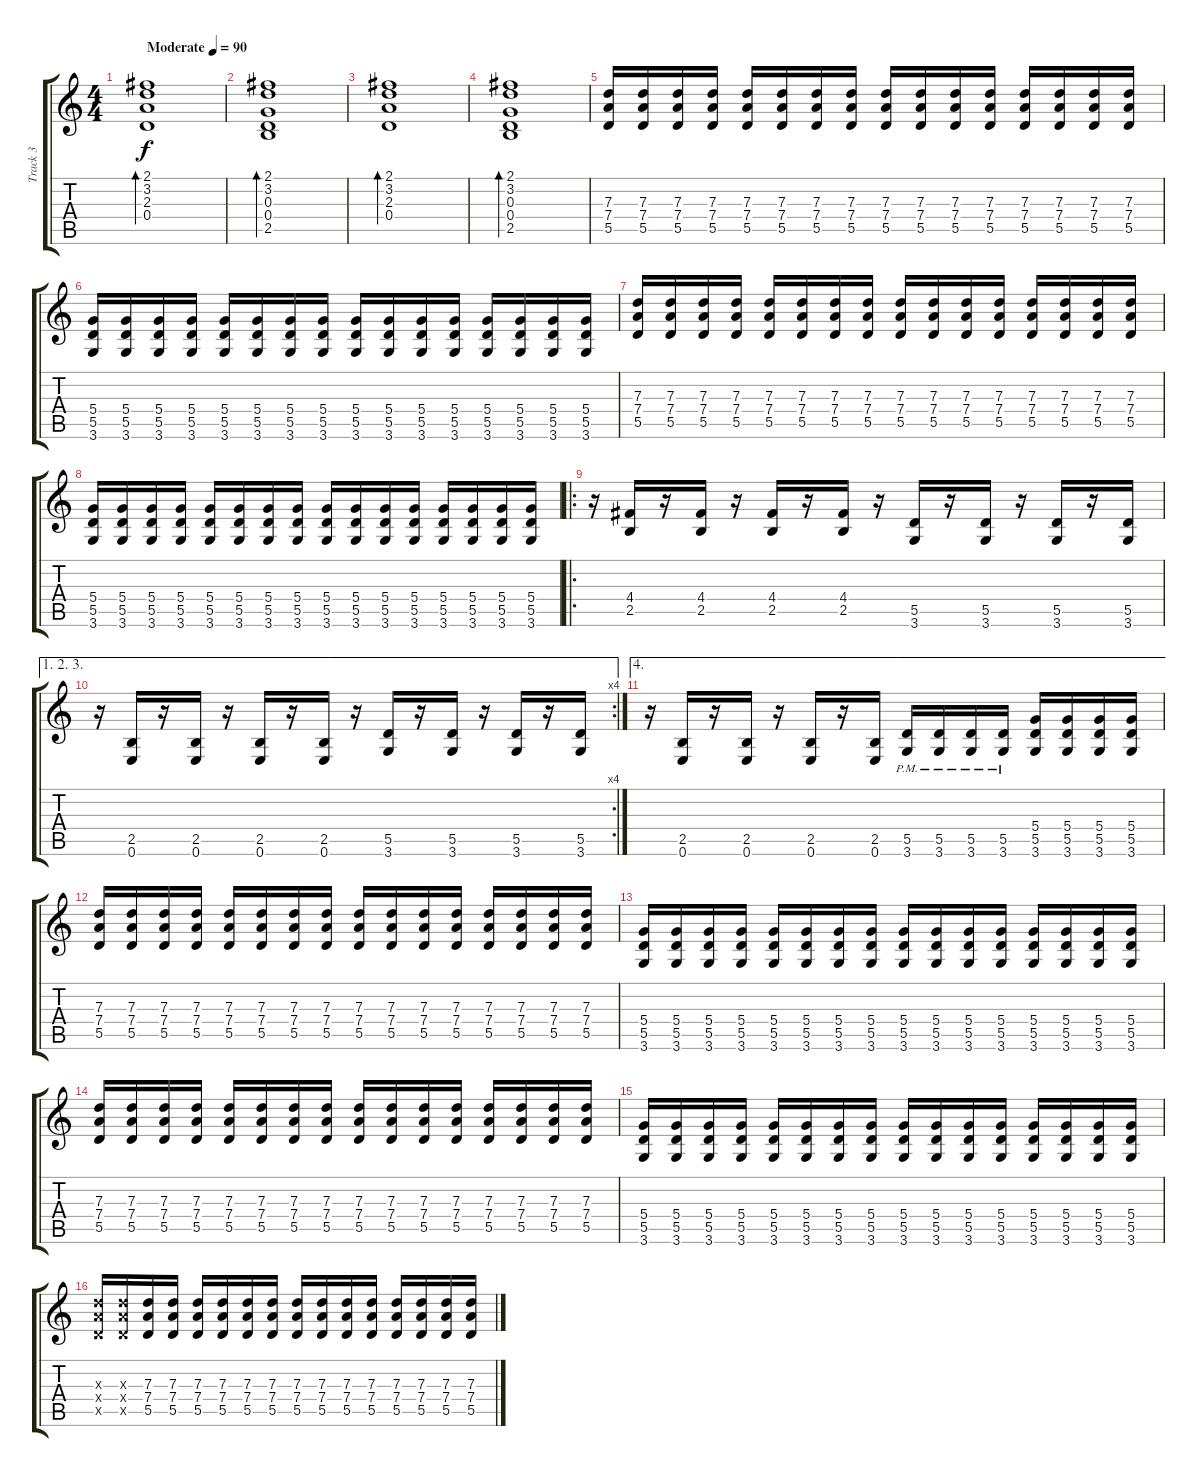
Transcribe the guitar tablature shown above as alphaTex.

\track ("Track 3" "Track 3") {instrument electricguitarclean}
\staff {score tabs}
\tuning (E4 B3 G3 D3 A2 E2) {hide}
\ts (4 4)
\tempo (90 "Moderate")
\clef g2
\ks c
(2.1 3.2 2.3 0.4).1{bd 120 dy f instrument electricguitarclean} |
(2.1 3.2 0.3 0.4 2.5).1{bd 120} |
(2.1 3.2 2.3 0.4).1{bd 120} |
(2.1 3.2 0.3 0.4 2.5).1{bd 120} |
(7.3 7.4 5.5).16{instrument distortionguitar} (7.3 7.4 5.5).16 (7.3 7.4 5.5).16 (7.3 7.4 5.5).16 (7.3 7.4 5.5).16 (7.3 7.4 5.5).16 (7.3 7.4 5.5).16 (7.3 7.4 5.5).16 (7.3 7.4 5.5).16 (7.3 7.4 5.5).16 (7.3 7.4 5.5).16 (7.3 7.4 5.5).16 (7.3 7.4 5.5).16 (7.3 7.4 5.5).16 (7.3 7.4 5.5).16 (7.3 7.4 5.5).16 |
(5.4 5.5 3.6).16 (5.4 5.5 3.6).16 (5.4 5.5 3.6).16 (5.4 5.5 3.6).16 (5.4 5.5 3.6).16 (5.4 5.5 3.6).16 (5.4 5.5 3.6).16 (5.4 5.5 3.6).16 (5.4 5.5 3.6).16 (5.4 5.5 3.6).16 (5.4 5.5 3.6).16 (5.4 5.5 3.6).16 (5.4 5.5 3.6).16 (5.4 5.5 3.6).16 (5.4 5.5 3.6).16 (5.4 5.5 3.6).16 |
(7.3 7.4 5.5).16 (7.3 7.4 5.5).16 (7.3 7.4 5.5).16 (7.3 7.4 5.5).16 (7.3 7.4 5.5).16 (7.3 7.4 5.5).16 (7.3 7.4 5.5).16 (7.3 7.4 5.5).16 (7.3 7.4 5.5).16 (7.3 7.4 5.5).16 (7.3 7.4 5.5).16 (7.3 7.4 5.5).16 (7.3 7.4 5.5).16 (7.3 7.4 5.5).16 (7.3 7.4 5.5).16 (7.3 7.4 5.5).16 |
(5.4 5.5 3.6).16 (5.4 5.5 3.6).16 (5.4 5.5 3.6).16 (5.4 5.5 3.6).16 (5.4 5.5 3.6).16 (5.4 5.5 3.6).16 (5.4 5.5 3.6).16 (5.4 5.5 3.6).16 (5.4 5.5 3.6).16 (5.4 5.5 3.6).16 (5.4 5.5 3.6).16 (5.4 5.5 3.6).16 (5.4 5.5 3.6).16 (5.4 5.5 3.6).16 (5.4 5.5 3.6).16 (5.4 5.5 3.6).16 |
\ro
r.16{instrument electricguitarclean} (4.4 2.5).16 r.16 (4.4 2.5).16 r.16 (4.4 2.5).16 r.16 (4.4 2.5).16 r.16 (5.5 3.6).16 r.16 (5.5 3.6).16 r.16 (5.5 3.6).16 r.16 (5.5 3.6).16 |
\ae (1 2 3)
\rc 4
r.16 (2.5 0.6).16 r.16 (2.5 0.6).16 r.16 (2.5 0.6).16 r.16 (2.5 0.6).16 r.16 (5.5 3.6).16 r.16 (5.5 3.6).16 r.16 (5.5 3.6).16 r.16 (5.5 3.6).16 |
\ae 4
r.16 (2.5 0.6).16 r.16 (2.5 0.6).16 r.16 (2.5 0.6).16 r.16 (2.5 0.6).16 (5.5{pm} 3.6{pm}).16{instrument distortionguitar} (5.5{pm} 3.6{pm}).16 (5.5{pm} 3.6{pm}).16 (5.5{pm} 3.6{pm}).16 (5.4 5.5 3.6).16 (5.4 5.5 3.6).16 (5.4 5.5 3.6).16 (5.4 5.5 3.6).16 |
(7.3 7.4 5.5).16{instrument distortionguitar} (7.3 7.4 5.5).16 (7.3 7.4 5.5).16 (7.3 7.4 5.5).16 (7.3 7.4 5.5).16 (7.3 7.4 5.5).16 (7.3 7.4 5.5).16 (7.3 7.4 5.5).16 (7.3 7.4 5.5).16 (7.3 7.4 5.5).16 (7.3 7.4 5.5).16 (7.3 7.4 5.5).16 (7.3 7.4 5.5).16 (7.3 7.4 5.5).16 (7.3 7.4 5.5).16 (7.3 7.4 5.5).16 |
(5.4 5.5 3.6).16 (5.4 5.5 3.6).16 (5.4 5.5 3.6).16 (5.4 5.5 3.6).16 (5.4 5.5 3.6).16 (5.4 5.5 3.6).16 (5.4 5.5 3.6).16 (5.4 5.5 3.6).16 (5.4 5.5 3.6).16 (5.4 5.5 3.6).16 (5.4 5.5 3.6).16 (5.4 5.5 3.6).16 (5.4 5.5 3.6).16 (5.4 5.5 3.6).16 (5.4 5.5 3.6).16 (5.4 5.5 3.6).16 |
(7.3 7.4 5.5).16{instrument distortionguitar} (7.3 7.4 5.5).16 (7.3 7.4 5.5).16 (7.3 7.4 5.5).16 (7.3 7.4 5.5).16 (7.3 7.4 5.5).16 (7.3 7.4 5.5).16 (7.3 7.4 5.5).16 (7.3 7.4 5.5).16 (7.3 7.4 5.5).16 (7.3 7.4 5.5).16 (7.3 7.4 5.5).16 (7.3 7.4 5.5).16 (7.3 7.4 5.5).16 (7.3 7.4 5.5).16 (7.3 7.4 5.5).16 |
(5.4 5.5 3.6).16 (5.4 5.5 3.6).16 (5.4 5.5 3.6).16 (5.4 5.5 3.6).16 (5.4 5.5 3.6).16 (5.4 5.5 3.6).16 (5.4 5.5 3.6).16 (5.4 5.5 3.6).16 (5.4 5.5 3.6).16 (5.4 5.5 3.6).16 (5.4 5.5 3.6).16 (5.4 5.5 3.6).16 (5.4 5.5 3.6).16 (5.4 5.5 3.6).16 (5.4 5.5 3.6).16 (5.4 5.5 3.6).16 |
(7.3{x} 7.4{x} 5.5{x}).16{instrument distortionguitar} (7.3{x} 7.4{x} 5.5{x}).16 (7.3 7.4 5.5).16 (7.3 7.4 5.5).16 (7.3 7.4 5.5).16 (7.3 7.4 5.5).16 (7.3 7.4 5.5).16 (7.3 7.4 5.5).16 (7.3 7.4 5.5).16 (7.3 7.4 5.5).16 (7.3 7.4 5.5).16 (7.3 7.4 5.5).16 (7.3 7.4 5.5).16 (7.3 7.4 5.5).16 (7.3 7.4 5.5).16 (7.3 7.4 5.5).16
